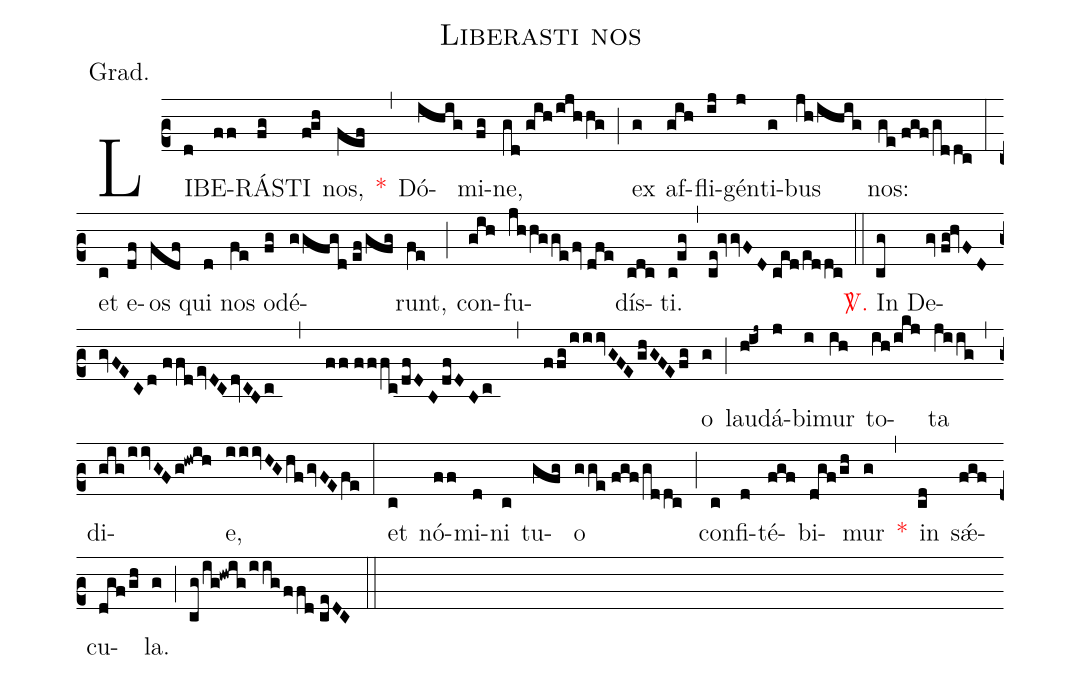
name:Liberasti nos;
annotation:Grad.;
mode:VII.;
office-part:Gradual;
%%
(c2) LI(d)BE(ff)RÁS(fg)TI(f!gh) nos,(fef) <v>\red{*}</v>(,) Dó(ihig)mi(fg)ne,(gd//gih/ijhhg) (;) ex(g) af(gih)fli(ij)gén(j)ti(g)bus(jh/ihig) nos:(ge//fgf/gddc) (:) et(c) e(df)os(fdf) qui(d) nos(fe) o(fg)dé(ggfgd//ef/gfg)runt,(fe) (;) con(gih)fu(jhhgge/fv//dfe)dís(cdc)ti.(c!eg) (,) (ce!gv/gvFD//ced/eddc) (::) <v>\red{\Vbar.}</v> In(cg) De(gv///fg!hvFD/gvFEC/d//ffd/evDC/dvCBc , ff//fffc/dfDB/dfDBc , ffg/iiivGFE/ghGFE/fg)o(g) (;) lau(h!ij~)dá(j)bi(i)mur(ih) to(ih/ikj)ta(jiig) (,) di(gig/iivGF/g!hwih)e,(iiivHG/hf/gvFEfe) (:) et(c) nó(ff)mi(d)ni(c) tu(gfg)o(gge//fgf/gddc) (;) con(c)fi(d)té(fgf)bi(dgf/gh)mur(g) <v>\red{*}</v>(,) in(cd) s<sp>'ae</sp>(fgf)cu(dgf/gh)la.(g) (;) (cg/ig!hwig/iig/ffd//ceDC) (::)
